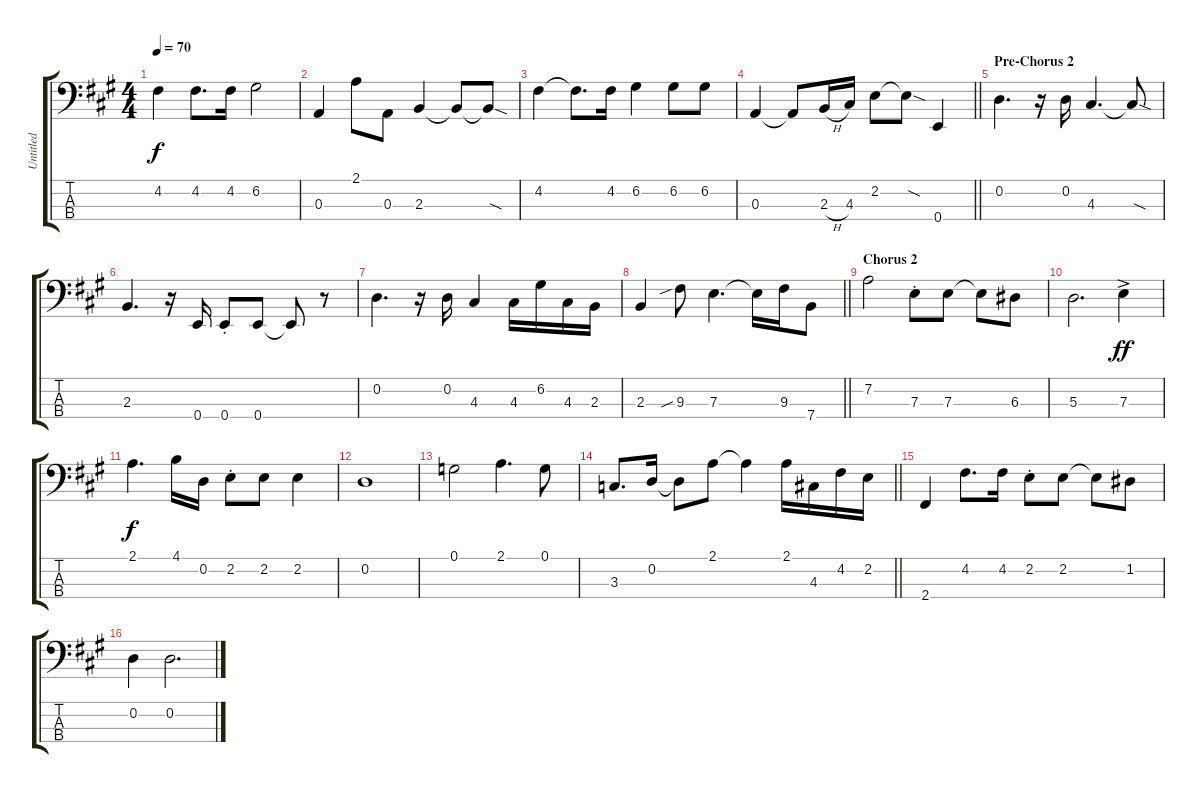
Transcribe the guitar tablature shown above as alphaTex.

\track ("Untitled" "Untitled") {instrument electricbassfinger}
\staff {score tabs}
\tuning (G2 D2 A1 E1) {hide}
\ts (4 4)
\tempo 70
\clef f4
\ks a
4.2.4{dy f} 4.2.8{d} 4.2.16 6.2.2 |
0.3.4 2.1.8 0.3.8 2.3.4 2.3{t}.8 2.3{sod t}.8 |
4.2.4 4.2{t}.8{d} 4.2.16 6.2.4 6.2.8 6.2.8 |
\barLineRight lightlight
0.3.4 0.3{t}.8 2.3{h}.16 4.3.16 2.2.8 2.2{sod t}.8 0.4.4 |
\section ("" "Pre-Chorus 2")
0.2.4{d} r.16 0.2.16 4.3.4{d} 4.3{sod t}.8 |
2.3.4{d} r.16 0.4.16 0.4{st}.8 0.4.8 0.4{t}.8 r.8 |
0.2.4{d} r.16 0.2.16 4.3.4 4.3.16 6.2.16 4.3.16 2.3.16 |
\barLineRight lightlight
2.3.4 9.3{sib}.8 7.3.4{d} 7.3{t}.16 9.3.16 7.4.8 |
\section ("" "Chorus 2")
7.2.2 7.3{st}.8 7.3.8 7.3{t}.8 6.3.8 |
5.3.2{d} 7.3{ac}.4{dy ff} |
2.1.4{d dy f} 4.1.16 0.2.16 2.2{st}.8 2.2.8 2.2.4 |
0.2.1 |
0.1.2 2.1.4{d} 0.1.8 |
\barLineRight lightlight
3.3.8{d} 0.2.16 0.2{t}.8 2.1.8 2.1{t}.4 2.1.16 4.3.16 4.2.16 2.2.16 |
2.4.4 4.2.8{d} 4.2.16 2.2{st}.8 2.2.8 2.2{t}.8 1.2.8 |
0.2.4 0.2.2{d}
